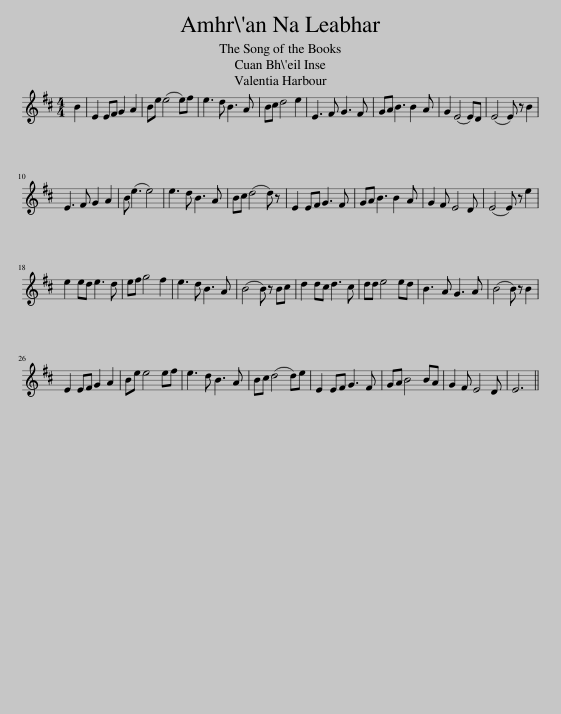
X:1
L:1/8
M:4/4
I:linebreak $
K:D
V:1 treble
V:1
 B2 | E2 EF G2 A2 | Be (e4 e)f | e3 d B3 A | Bc d4 e2 | %5
 E3 F G3 F | GA B3 B2 A | G2 (E4 E)D | (E4 E) z B2 |$ E3 F G2 A2 | %10
 B (e3 e4) | e3 d B3 A | Bc (d4 d) z | E2 EF G3 F | GA B3 B2 A | %15
 G2 F E4 D | (E4 E) z e2 |$ e2 ed e3 d | ef g4 f2 | e3 d B3 A | %20
 (B4 B) z Bc | d2 dc d3 c | dd e4 ed | B3 A G3 A | (B4 B) z B2 |$ %25
 E2 EF G2 A2 | Be e4 ef | e3 d B3 A | Bc (d4 d)e | E2 EF G3 F | %30
 GA B4 BA | G2 F E4 D | E6 || %33
